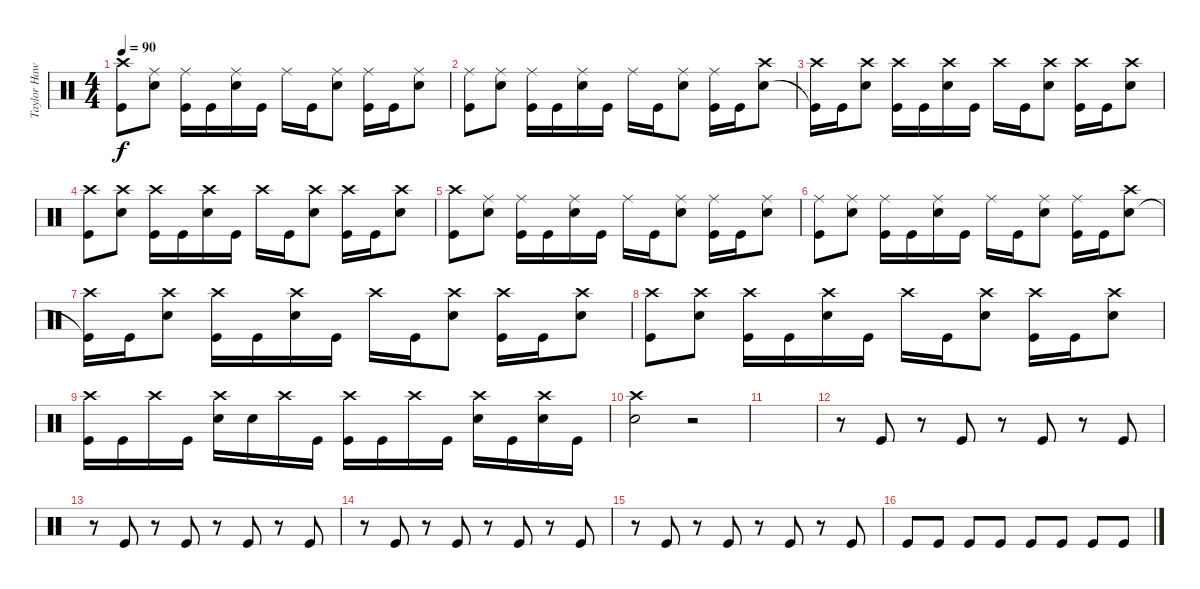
\track ("Taylor Hawkins - Drums" "Taylor Haw") {instrument percussion}
\staff {score}
\articulation defaults
\ts (4 4)
\tempo 90
\clef neutral
\ks c
("Crash high (hit)" "Kick (hit)").8{dy f} ("Ride (middle)" "Electric Snare (hit)").8 ("Ride (middle)" "Kick (hit)").16 "Kick (hit)".16 ("Ride (middle)" "Electric Snare (hit)").16 "Kick (hit)".16 "Ride (middle)".16 "Kick (hit)".16 ("Ride (middle)" "Electric Snare (hit)").8 ("Ride (middle)" "Kick (hit)").16 "Kick (hit)".16 ("Ride (middle)" "Snare (hit) 2").8 |
("Ride (middle)" "Kick (hit)").8 ("Ride (middle)" "Electric Snare (hit)").8 ("Ride (middle)" "Kick (hit)").16 "Kick (hit)".16 ("Ride (middle)" "Electric Snare (hit)").16 "Kick (hit)".16 "Ride (middle)".16 "Kick (hit)".16 ("Ride (middle)" "Electric Snare (hit)").8 ("Ride (middle)" "Kick (hit)").16 "Kick (hit)".16 ("Crash high (hit)" "Snare (hit) 2").8 |
("Crash high (hit)" "Kick (hit)"{t}).16 "Kick (hit)".16 ("Crash high (hit)" "Electric Snare (hit)").8 ("Crash high (hit)" "Kick (hit)").16 "Kick (hit)".16 ("Crash high (hit)" "Electric Snare (hit)").16 "Kick (hit)".16 "Crash high (hit)".16 "Kick (hit)".16 ("Crash high (hit)" "Electric Snare (hit)").8 ("Crash high (hit)" "Kick (hit)").16 "Kick (hit)".16 ("Crash high (hit)" "Snare (hit) 2").8 |
("Crash high (hit)" "Kick (hit)").8 ("Crash high (hit)" "Electric Snare (hit)").8 ("Crash high (hit)" "Kick (hit)").16 "Kick (hit)".16 ("Crash high (hit)" "Electric Snare (hit)").16 "Kick (hit)".16 "Crash high (hit)".16 "Kick (hit)".16 ("Crash high (hit)" "Electric Snare (hit)").8 ("Crash high (hit)" "Kick (hit)").16 "Kick (hit)".16 ("Crash high (hit)" "Electric Snare (hit)").8 |
("Crash high (hit)" "Kick (hit)").8 ("Ride (middle)" "Electric Snare (hit)").8 ("Ride (middle)" "Kick (hit)").16 "Kick (hit)".16 ("Ride (middle)" "Electric Snare (hit)").16 "Kick (hit)".16 "Ride (middle)".16 "Kick (hit)".16 ("Ride (middle)" "Electric Snare (hit)").8 ("Ride (middle)" "Kick (hit)").16 "Kick (hit)".16 ("Ride (middle)" "Snare (hit) 2").8 |
("Ride (middle)" "Kick (hit)").8 ("Ride (middle)" "Electric Snare (hit)").8 ("Ride (middle)" "Kick (hit)").16 "Kick (hit)".16 ("Ride (middle)" "Electric Snare (hit)").16 "Kick (hit)".16 "Ride (middle)".16 "Kick (hit)".16 ("Ride (middle)" "Electric Snare (hit)").8 ("Ride (middle)" "Kick (hit)").16 "Kick (hit)".16 ("Crash high (hit)" "Snare (hit) 2").8 |
("Crash high (hit)" "Kick (hit)"{t}).16 "Kick (hit)".16 ("Crash high (hit)" "Electric Snare (hit)").8 ("Crash high (hit)" "Kick (hit)").16 "Kick (hit)".16 ("Crash high (hit)" "Electric Snare (hit)").16 "Kick (hit)".16 "Crash high (hit)".16 "Kick (hit)".16 ("Crash high (hit)" "Electric Snare (hit)").8 ("Crash high (hit)" "Kick (hit)").16 "Kick (hit)".16 ("Crash high (hit)" "Snare (hit) 2").8 |
("Crash high (hit)" "Kick (hit)").8 ("Crash high (hit)" "Electric Snare (hit)").8 ("Crash high (hit)" "Kick (hit)").16 "Kick (hit)".16 ("Crash high (hit)" "Electric Snare (hit)").16 "Kick (hit)".16 "Crash high (hit)".16 "Kick (hit)".16 ("Crash high (hit)" "Electric Snare (hit)").8 ("Crash high (hit)" "Kick (hit)").16 "Kick (hit)".16 ("Crash high (hit)" "Electric Snare (hit)").8 |
("Crash high (hit)" "Kick (hit)").16 "Kick (hit)".16 "Crash high (hit)".16 "Kick (hit)".16 ("Crash high (hit)" "Electric Snare (hit)").16 "Electric Snare (hit)".16 "Crash high (hit)".16 "Kick (hit)".16 ("Crash high (hit)" "Kick (hit)").16 "Kick (hit)".16 "Crash high (hit)".16 "Kick (hit)".16 ("Crash high (hit)" "Electric Snare (hit)").16 "Kick (hit)".16 ("Crash high (hit)" "Electric Snare (hit)").16 "Kick (hit)".16 |
("Crash high (hit)" "Snare (hit) 2").2{volume 0} r.2{volume 13} |
|
r.8 "Kick (hit)".8 r.8 "Kick (hit)".8 r.8 "Kick (hit)".8 r.8 "Kick (hit)".8 |
r.8 "Kick (hit)".8 r.8 "Kick (hit)".8 r.8 "Kick (hit)".8 r.8 "Kick (hit)".8 |
r.8 "Kick (hit)".8 r.8 "Kick (hit)".8 r.8 "Kick (hit)".8 r.8 "Kick (hit)".8 |
r.8 "Kick (hit)".8 r.8 "Kick (hit)".8 r.8 "Kick (hit)".8 r.8 "Kick (hit)".8 |
"Kick (hit)".8 "Kick (hit)".8 "Kick (hit)".8 "Kick (hit)".8 "Kick (hit)".8 "Kick (hit)".8 "Kick (hit)".8 "Kick (hit)".8
